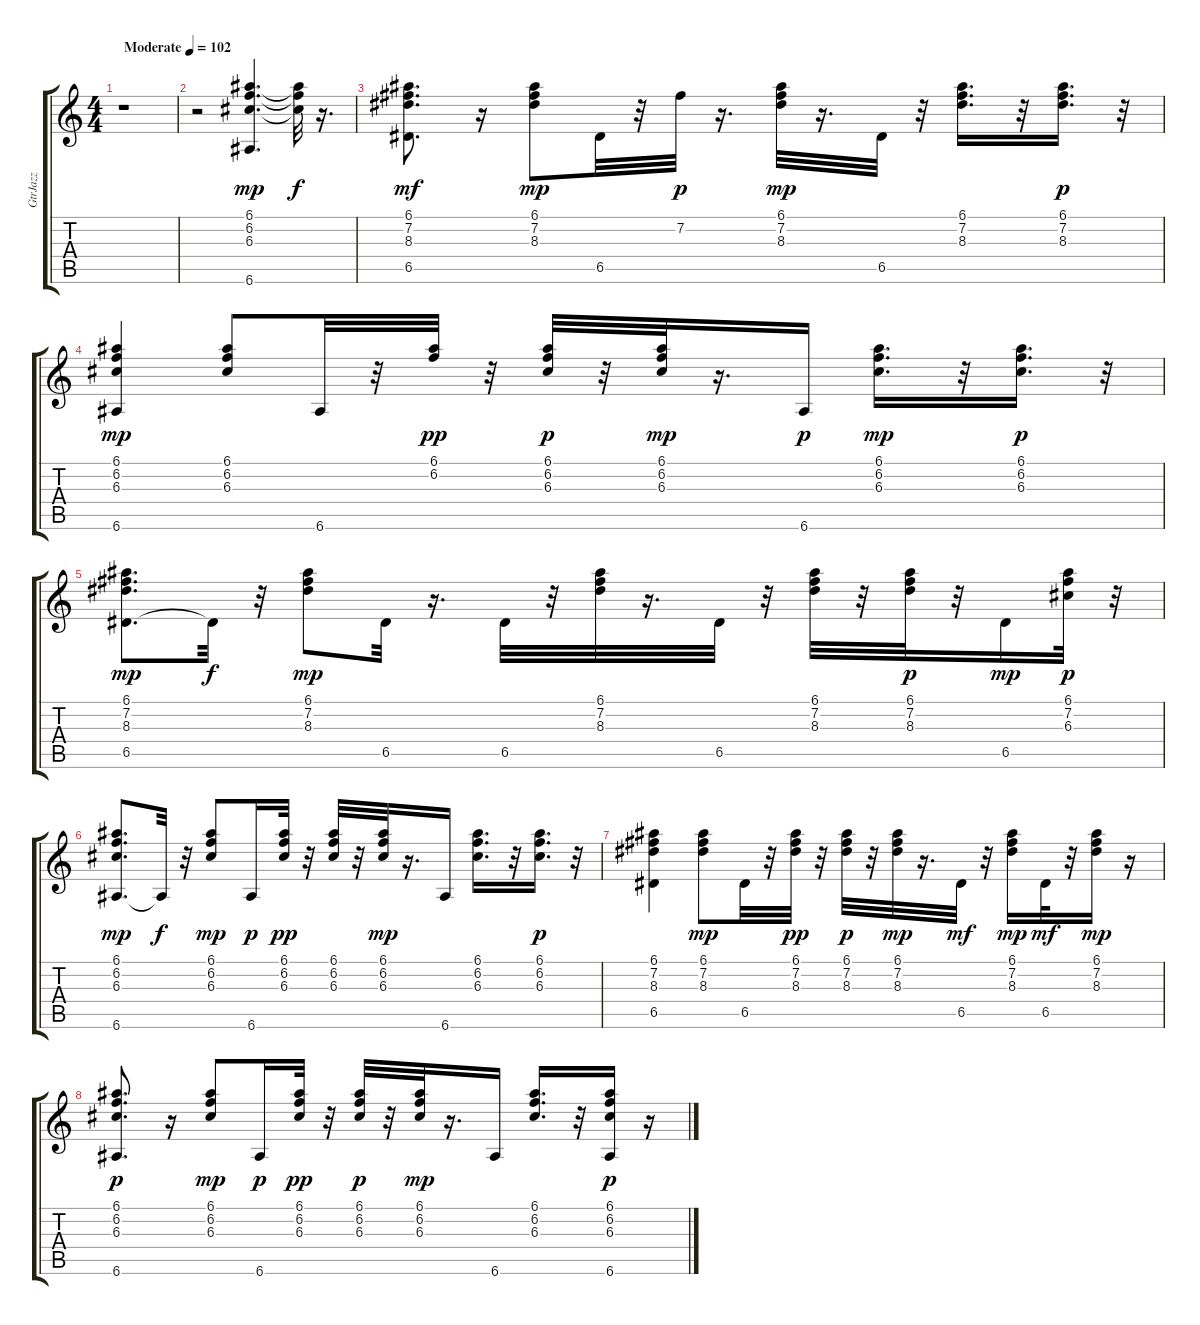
\track ("GtrJazz" "GtrJazz") {instrument electricguitarclean}
\staff {score tabs}
\tuning (E4 B3 G3 D3 A2 E2) {hide}
\ts (4 4)
\tempo (102 "Moderate")
\clef g2
\ks c
r.1{dy mp instrument electricguitarclean} |
r.2 (6.1 6.2 6.3 6.6).4{d} (6.1{t} 6.2{t} 6.3{t}).32{dy f} r.16{d} |
(6.1 7.2 8.3 6.5).8{d dy mf} r.16 (6.1 7.2 8.3).8{dy mp} 6.5.32 r.32 7.2.32{dy p} r.16{d} (6.1 7.2 8.3).32{dy mp} r.16{d} 6.5.32 r.32 (6.1 7.2 8.3).16{d} r.32 (6.1 7.2 8.3).16{d dy p} r.32 |
(6.1 6.2 6.3 6.6).4{dy mp} (6.1 6.2 6.3).8 6.6.32 r.32 (6.1 6.2).32{dy pp} r.32 (6.1 6.2 6.3).32{dy p} r.32 (6.1 6.2 6.3).32{dy mp} r.16{d} 6.6.16{dy p} (6.1 6.2 6.3).16{d dy mp} r.32 (6.1 6.2 6.3).16{d dy p} r.32 |
(6.1 7.2 8.3 6.5).8{d dy mp} 6.5{t}.32{dy f} r.32 (6.1 7.2 8.3).8{dy mp} 6.5.32 r.16{d} 6.5.32 r.32 (6.1 7.2 8.3).32 r.16{d} 6.5.32 r.32 (6.1 7.2 8.3).32 r.32 (6.1 7.2 8.3).32{dy p} r.32 6.5.16{dy mp} (6.1 7.2 6.3).32{dy p} r.32 |
(6.1 6.2 6.3 6.6).8{d dy mp} 6.6{t}.32{dy f} r.32 (6.1 6.2 6.3).8{dy mp} 6.6.16{dy p} (6.1 6.2 6.3).32{dy pp} r.32 (6.1 6.2 6.3).32 r.32 (6.1 6.2 6.3).32{dy mp} r.16{d} 6.6.16 (6.1 6.2 6.3).16{d} r.32 (6.1 6.2 6.3).16{d dy p} r.32 |
(6.1 7.2 8.3 6.5).4 (6.1 7.2 8.3).8{dy mp} 6.5.32 r.32 (6.1 7.2 8.3).32{dy pp} r.32 (6.1 7.2 8.3).32{dy p} r.32 (6.1 7.2 8.3).32{dy mp} r.16{d} 6.5.32{dy mf} r.32 (6.1 7.2 8.3).16{dy mp} 6.5.32{dy mf} r.32 (6.1 7.2 8.3).16{dy mp} r.16 |
(6.1 6.2 6.3 6.6).8{d dy p} r.16 (6.1 6.2 6.3).8{dy mp} 6.6.16{dy p} (6.1 6.2 6.3).32{dy pp} r.32 (6.1 6.2 6.3).32{dy p} r.32 (6.1 6.2 6.3).32{dy mp} r.16{d} 6.6.16 (6.1 6.2 6.3).16{d} r.32 (6.1 6.2 6.3 6.6).16{dy p} r.16
